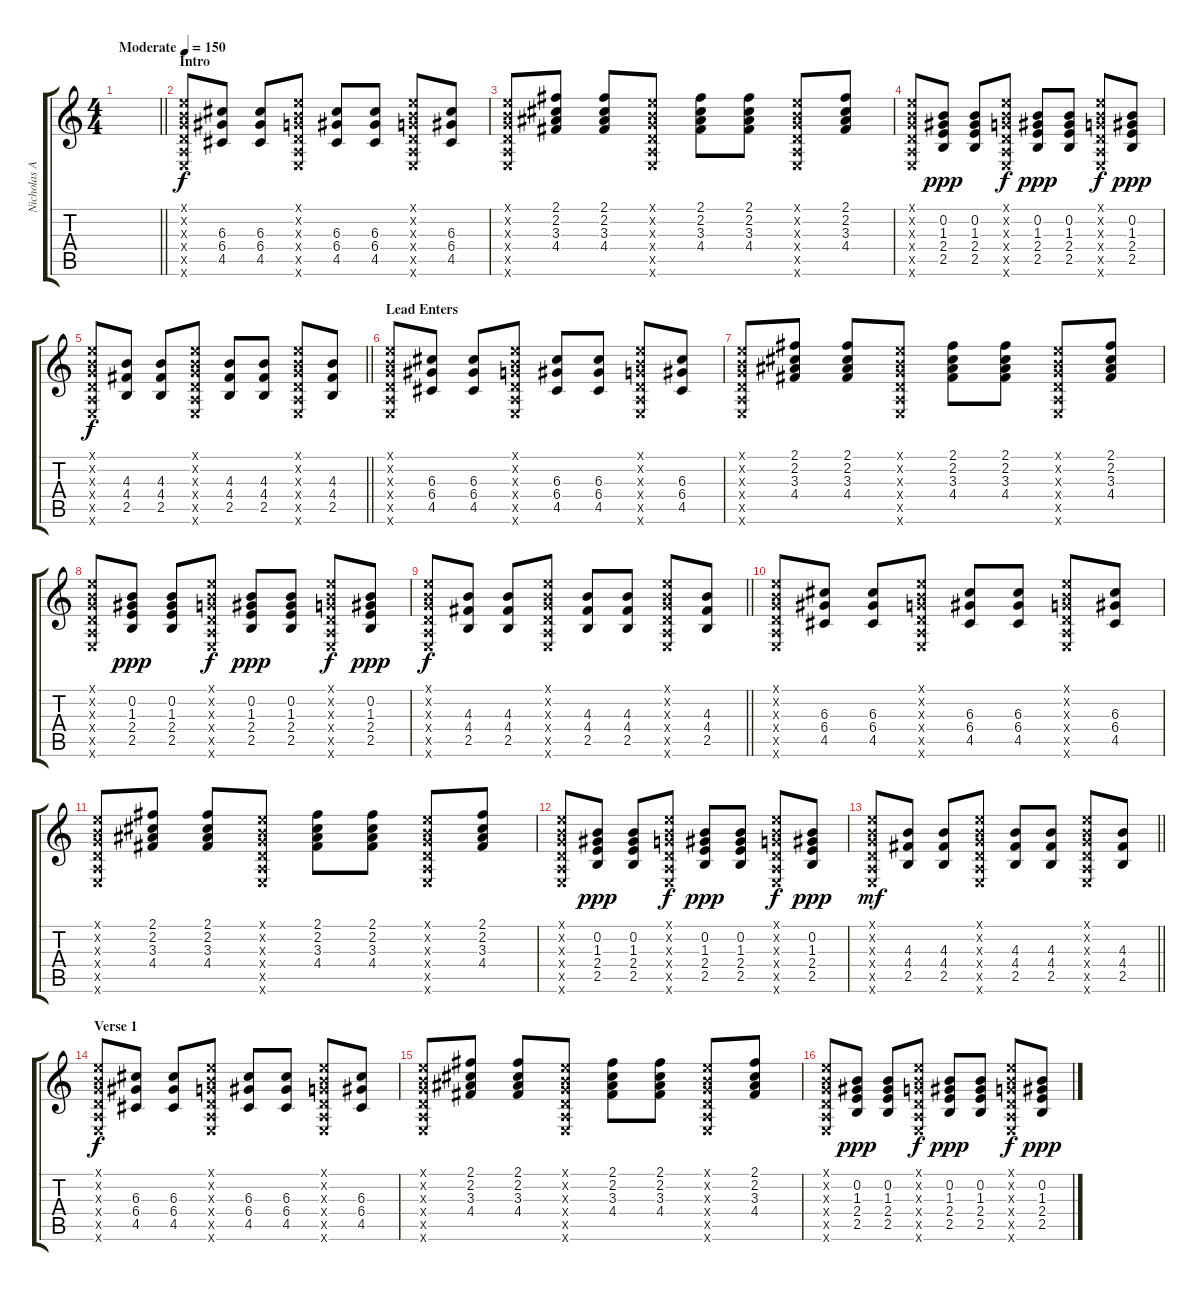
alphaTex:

\track ("Nicholas Arson" "Nicholas A") {instrument overdrivenguitar}
\staff {score tabs}
\tuning (E4 B3 G3 D3 A2 E2) {hide}
\ts (4 4)
\tempo (150 "Moderate")
\clef g2
\barLineRight lightlight
\ks c
|
\section ("" "Intro")
(0.1{x} 0.2{x} 0.3{x} 0.4{x} 0.5{x} 0.6{x}).8 (6.3 6.4 4.5).8 (6.3 6.4 4.5).8 (0.1{x} 0.2{x} 0.3{x} 0.4{x} 0.5{x} 0.6{x}).8 (6.3 6.4 4.5).8 (6.3 6.4 4.5).8 (0.1{x} 0.2{x} 0.3{x} 0.4{x} 0.5{x} 0.6{x}).8 (6.3 6.4 4.5).8 |
(0.1{x} 0.2{x} 0.3{x} 0.4{x} 0.5{x} 0.6{x}).8 (2.1 2.2 3.3 4.4).8 (2.1 2.2 3.3 4.4).8 (0.1{x} 0.2{x} 0.3{x} 0.4{x} 0.5{x} 0.6{x}).8 (2.1 2.2 3.3 4.4).8 (2.1 2.2 3.3 4.4).8 (0.1{x} 0.2{x} 0.3{x} 0.4{x} 0.5{x} 0.6{x}).8 (2.1 2.2 3.3 4.4).8 |
(0.1{x} 0.2{x} 0.3{x} 0.4{x} 0.5{x} 0.6{x}).8 (0.2 1.3 2.4 2.5).8{dy ppp} (0.2 1.3 2.4 2.5).8 (0.1{x} 0.2{x} 0.3{x} 0.4{x} 0.5{x} 0.6{x}).8{dy f} (0.2 1.3 2.4 2.5).8{dy ppp} (0.2 1.3 2.4 2.5).8 (0.1{x} 0.2{x} 0.3{x} 0.4{x} 0.5{x} 0.6{x}).8{dy f} (0.2 1.3 2.4 2.5).8{dy ppp} |
\barLineRight lightlight
(0.1{x} 0.2{x} 0.3{x} 0.4{x} 0.5{x} 0.6{x}).8{dy f} (4.3 4.4 2.5).8 (4.3 4.4 2.5).8 (0.1{x} 0.2{x} 0.3{x} 0.4{x} 0.5{x} 0.6{x}).8 (4.3 4.4 2.5).8 (4.3 4.4 2.5).8 (0.1{x} 0.2{x} 0.3{x} 0.4{x} 0.5{x} 0.6{x}).8 (4.3 4.4 2.5).8 |
\section ("" "Lead Enters")
(0.1{x} 0.2{x} 0.3{x} 0.4{x} 0.5{x} 0.6{x}).8 (6.3 6.4 4.5).8 (6.3 6.4 4.5).8 (0.1{x} 0.2{x} 0.3{x} 0.4{x} 0.5{x} 0.6{x}).8 (6.3 6.4 4.5).8 (6.3 6.4 4.5).8 (0.1{x} 0.2{x} 0.3{x} 0.4{x} 0.5{x} 0.6{x}).8 (6.3 6.4 4.5).8 |
(0.1{x} 0.2{x} 0.3{x} 0.4{x} 0.5{x} 0.6{x}).8 (2.1 2.2 3.3 4.4).8 (2.1 2.2 3.3 4.4).8 (0.1{x} 0.2{x} 0.3{x} 0.4{x} 0.5{x} 0.6{x}).8 (2.1 2.2 3.3 4.4).8 (2.1 2.2 3.3 4.4).8 (0.1{x} 0.2{x} 0.3{x} 0.4{x} 0.5{x} 0.6{x}).8 (2.1 2.2 3.3 4.4).8 |
(0.1{x} 0.2{x} 0.3{x} 0.4{x} 0.5{x} 0.6{x}).8 (0.2 1.3 2.4 2.5).8{dy ppp} (0.2 1.3 2.4 2.5).8 (0.1{x} 0.2{x} 0.3{x} 0.4{x} 0.5{x} 0.6{x}).8{dy f} (0.2 1.3 2.4 2.5).8{dy ppp} (0.2 1.3 2.4 2.5).8 (0.1{x} 0.2{x} 0.3{x} 0.4{x} 0.5{x} 0.6{x}).8{dy f} (0.2 1.3 2.4 2.5).8{dy ppp} |
\barLineRight lightlight
(0.1{x} 0.2{x} 0.3{x} 0.4{x} 0.5{x} 0.6{x}).8{dy f} (4.3 4.4 2.5).8 (4.3 4.4 2.5).8 (0.1{x} 0.2{x} 0.3{x} 0.4{x} 0.5{x} 0.6{x}).8 (4.3 4.4 2.5).8 (4.3 4.4 2.5).8 (0.1{x} 0.2{x} 0.3{x} 0.4{x} 0.5{x} 0.6{x}).8 (4.3 4.4 2.5).8 |
(0.1{x} 0.2{x} 0.3{x} 0.4{x} 0.5{x} 0.6{x}).8 (6.3 6.4 4.5).8 (6.3 6.4 4.5).8 (0.1{x} 0.2{x} 0.3{x} 0.4{x} 0.5{x} 0.6{x}).8 (6.3 6.4 4.5).8 (6.3 6.4 4.5).8 (0.1{x} 0.2{x} 0.3{x} 0.4{x} 0.5{x} 0.6{x}).8 (6.3 6.4 4.5).8 |
(0.1{x} 0.2{x} 0.3{x} 0.4{x} 0.5{x} 0.6{x}).8 (2.1 2.2 3.3 4.4).8 (2.1 2.2 3.3 4.4).8 (0.1{x} 0.2{x} 0.3{x} 0.4{x} 0.5{x} 0.6{x}).8 (2.1 2.2 3.3 4.4).8 (2.1 2.2 3.3 4.4).8 (0.1{x} 0.2{x} 0.3{x} 0.4{x} 0.5{x} 0.6{x}).8 (2.1 2.2 3.3 4.4).8 |
(0.1{x} 0.2{x} 0.3{x} 0.4{x} 0.5{x} 0.6{x}).8 (0.2 1.3 2.4 2.5).8{dy ppp} (0.2 1.3 2.4 2.5).8 (0.1{x} 0.2{x} 0.3{x} 0.4{x} 0.5{x} 0.6{x}).8{dy f} (0.2 1.3 2.4 2.5).8{dy ppp} (0.2 1.3 2.4 2.5).8 (0.1{x} 0.2{x} 0.3{x} 0.4{x} 0.5{x} 0.6{x}).8{dy f} (0.2 1.3 2.4 2.5).8{dy ppp} |
\barLineRight lightlight
(0.1{x} 0.2{x} 0.3{x} 0.4{x} 0.5{x} 0.6{x}).8{dy mf} (4.3 4.4 2.5).8 (4.3 4.4 2.5).8 (0.1{x} 0.2{x} 0.3{x} 0.4{x} 0.5{x} 0.6{x}).8 (4.3 4.4 2.5).8 (4.3 4.4 2.5).8 (0.1{x} 0.2{x} 0.3{x} 0.4{x} 0.5{x} 0.6{x}).8 (4.3 4.4 2.5).8 |
\section ("" "Verse 1")
(0.1{x} 0.2{x} 0.3{x} 0.4{x} 0.5{x} 0.6{x}).8{dy f} (6.3 6.4 4.5).8 (6.3 6.4 4.5).8 (0.1{x} 0.2{x} 0.3{x} 0.4{x} 0.5{x} 0.6{x}).8 (6.3 6.4 4.5).8 (6.3 6.4 4.5).8 (0.1{x} 0.2{x} 0.3{x} 0.4{x} 0.5{x} 0.6{x}).8 (6.3 6.4 4.5).8 |
(0.1{x} 0.2{x} 0.3{x} 0.4{x} 0.5{x} 0.6{x}).8 (2.1 2.2 3.3 4.4).8 (2.1 2.2 3.3 4.4).8 (0.1{x} 0.2{x} 0.3{x} 0.4{x} 0.5{x} 0.6{x}).8 (2.1 2.2 3.3 4.4).8 (2.1 2.2 3.3 4.4).8 (0.1{x} 0.2{x} 0.3{x} 0.4{x} 0.5{x} 0.6{x}).8 (2.1 2.2 3.3 4.4).8 |
(0.1{x} 0.2{x} 0.3{x} 0.4{x} 0.5{x} 0.6{x}).8 (0.2 1.3 2.4 2.5).8{dy ppp} (0.2 1.3 2.4 2.5).8 (0.1{x} 0.2{x} 0.3{x} 0.4{x} 0.5{x} 0.6{x}).8{dy f} (0.2 1.3 2.4 2.5).8{dy ppp} (0.2 1.3 2.4 2.5).8 (0.1{x} 0.2{x} 0.3{x} 0.4{x} 0.5{x} 0.6{x}).8{dy f} (0.2 1.3 2.4 2.5).8{dy ppp}
